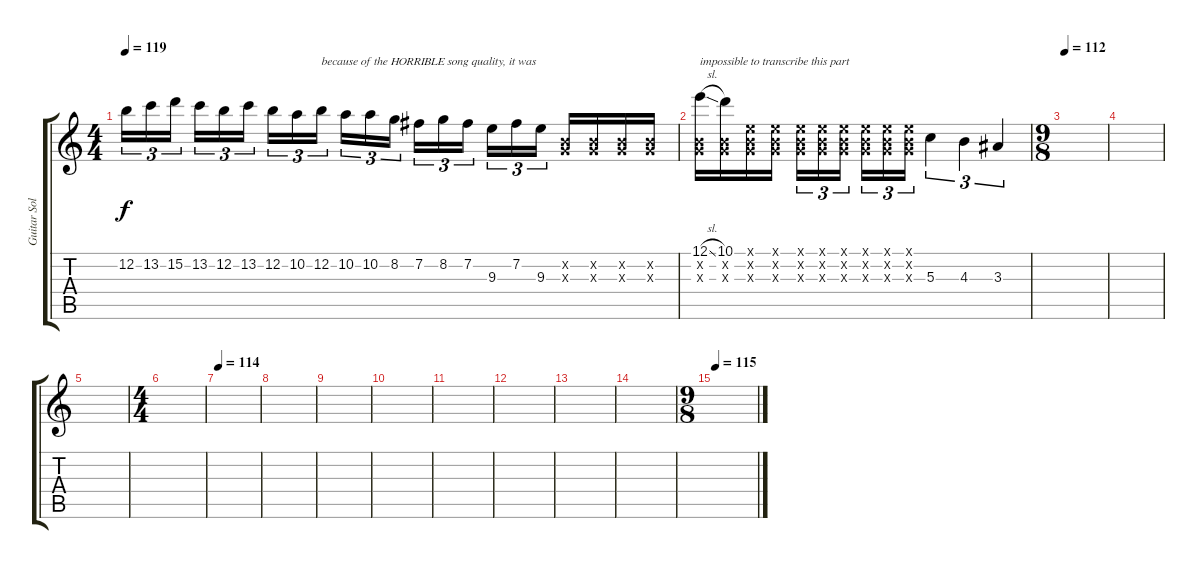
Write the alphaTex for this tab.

\track ("Guitar Solo" "Guitar Sol") {instrument distortionguitar}
\staff {score tabs}
\tuning (E4 B3 G3 D3 A2 E2) {hide}
\ts (4 4)
\tempo 119
\clef g2
\ks c
12.2.16{tu (3 2) dy f} 13.2.16{tu (3 2)} 15.2.16{tu (3 2)} 13.2.16{tu (3 2)} 12.2.16{tu (3 2)} 13.2.16{tu (3 2)} 12.2.16{tu (3 2)} 10.2.16{tu (3 2)} 12.2.16{tu (3 2) txt "because of the HORRIBLE song quality, it was"} 10.2.16{tu (3 2)} 10.2.16{tu (3 2)} 8.2.16{tu (3 2)} 7.2.16{tu (3 2)} 8.2.16{tu (3 2)} 7.2.16{tu (3 2)} 9.3.16{tu (3 2)} 7.2.16{tu (3 2)} 9.3.16{tu (3 2)} (0.2{x} 0.3{x}).16 (0.2{x} 0.3{x}).16 (0.2{x} 0.3{x}).16 (0.2{x} 0.3{x}).16 |
(12.1{sl} 0.2{x} 0.3{x}).16{txt "impossible to transcribe this part"} (10.1 0.2{x} 0.3{x}).16 (0.1{x} 0.2{x} 0.3{x}).16 (0.1{x} 0.2{x} 0.3{x}).16 (0.1{x} 0.2{x} 0.3{x}).16{tu (3 2)} (0.1{x} 0.2{x} 0.3{x}).16{tu (3 2)} (0.1{x} 0.2{x} 0.3{x}).16{tu (3 2)} (0.1{x} 0.2{x} 0.3{x}).16{tu (3 2)} (0.1{x} 0.2{x} 0.3{x}).16{tu (3 2)} (0.1{x} 0.2{x} 0.3{x}).16{tu (3 2)} 5.3.4{tu (3 2)} 4.3.4{tu (3 2)} 3.3.4{tu (3 2)} |
\ts (9 8)
\tempo 112
|
|
|
\ts (4 4)
|
\tempo 114
|
|
|
|
|
|
|
|
\ts (9 8)
\tempo 115
